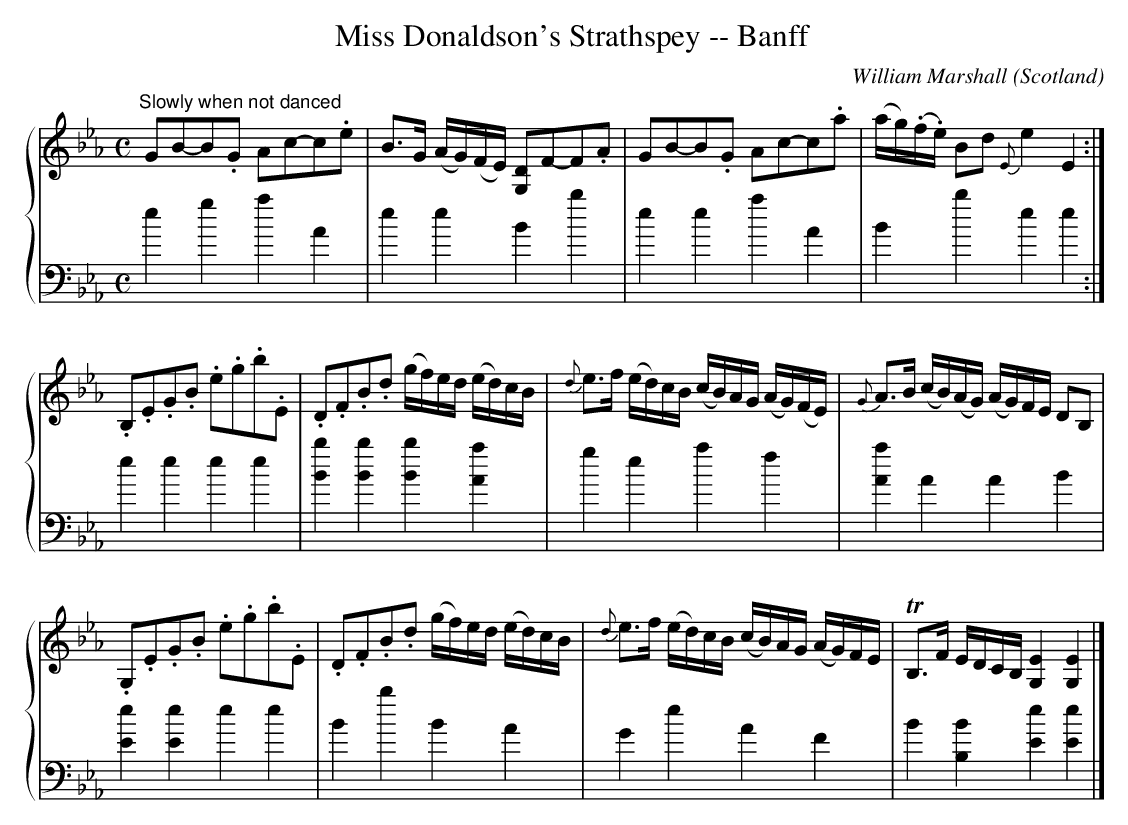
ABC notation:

X:1
T:Miss Donaldson's Strathspey -- Banff
C:William Marshall
L:1/8
M:C
O:Scotland
K:Eb
%%staves {1 2}
V:1
"^Slowly when not danced"
GB-B.G Ac-c.e | B>G (A/G/)(F/E/) [G,D]F-F.A | \
GB-B.G Ac-c.a | (a/g/)(.f/.e/) Bd {E}e2 E2 :|
.B,.E.G.B .e.g.b.E | .D.F.B.d (g/f/)e/d/ (e/d/)c/B/ | \
{d}e>f (e/d/)c/B/ (c/B/)A/G/ (A/G/)(F/E/) | {G}A>B (c/B/)(A/G/) (A/G/)F/E/ DB, |
.G,.E.G.B .e.g.b.E | .D.F.B.d (g/f/)e/d/ (e/d/)c/B/ | \
{d}e>f (e/d/)c/B/ (c/B/)A/G/ (A/G/)F/E/ | !trill!B,>F E/D/C/B,/ [G,E]2 [G,E]2 |]
V:2 clef=bass
L:1/4
egaA | eeBb | eeaA | Bbee :|\
eeee |  [Bb][Bb][Bb][Aa] | geaf | [Aa]AAB | [Ee][Ee]ee | BbBA | GeAF | B[B,B][Ee][Ee] |]
